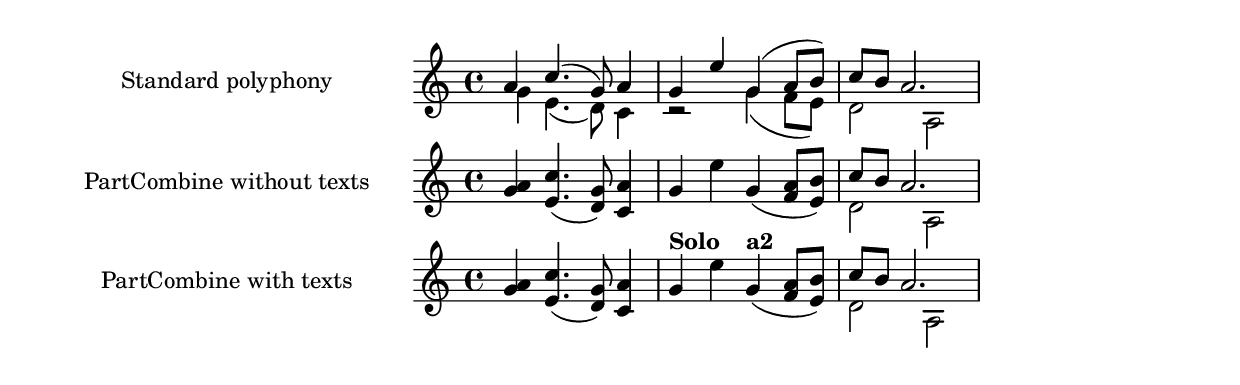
%% Do not edit this file; it is auto-generated from LSR http://lsr.dsi.unimi.it
%% This file is in the public domain.
\version "2.11.38"

\header {
  lsrtags = "simultaneous-notes, text"

  texidoc = "
The part combiner tool ( @code{\\partcombine} command ) allows the
combination of several different parts on the same staff. Text
directions such as \"solo\" or \"a2\" are added by default; to remove
them, simply set the property @code{printPartCombineTexts} to
\"false\". For vocal scores (hymns), there is no need to add
\"solo\"/\"a2\" texts, so they should be switched off. However, it
might be better not to use it if there are any solos, as they won't be
indicated. In such cases, standard polyphonic notation may be
preferable.

This snippet presents the three ways two parts can be printed on a same
staff: standard polyphony, @code{\\partcombine} without texts, and
@code{\\partcombine} with texts.




"
  doctitle = "Combining two parts on the same staff"
} % begin verbatim
musicUp = \relative c'' {
  \time 4/4
  a4 c4.( g8) a4 |
  g4 e' g,( a8 b) |
  c b a2.
}

musicDown = \relative c'' {
  g4 e4.( d8) c4 |
  r2 g'4( f8 e) |
  d2 \stemDown a
}

\score {
  <<
    <<
    \new Staff {
      \set Staff.instrumentName = "Standard polyphony  "
      << \musicUp  \\ \musicDown >>
    }
    \new Staff \with { printPartCombineTexts = ##f } {
      \set Staff.instrumentName = "PartCombine without texts  "
      \partcombine \musicUp \musicDown
    }
    \new Staff {
      \set Staff.instrumentName = "PartCombine with texts  "
      \partcombine \musicUp \musicDown
    }
    >>
  >>
  \layout {
    indent = 6.0\cm
    \context {
      \Score
      \override SystemStartBar #'collapse-height = #30
    }
  }
}
